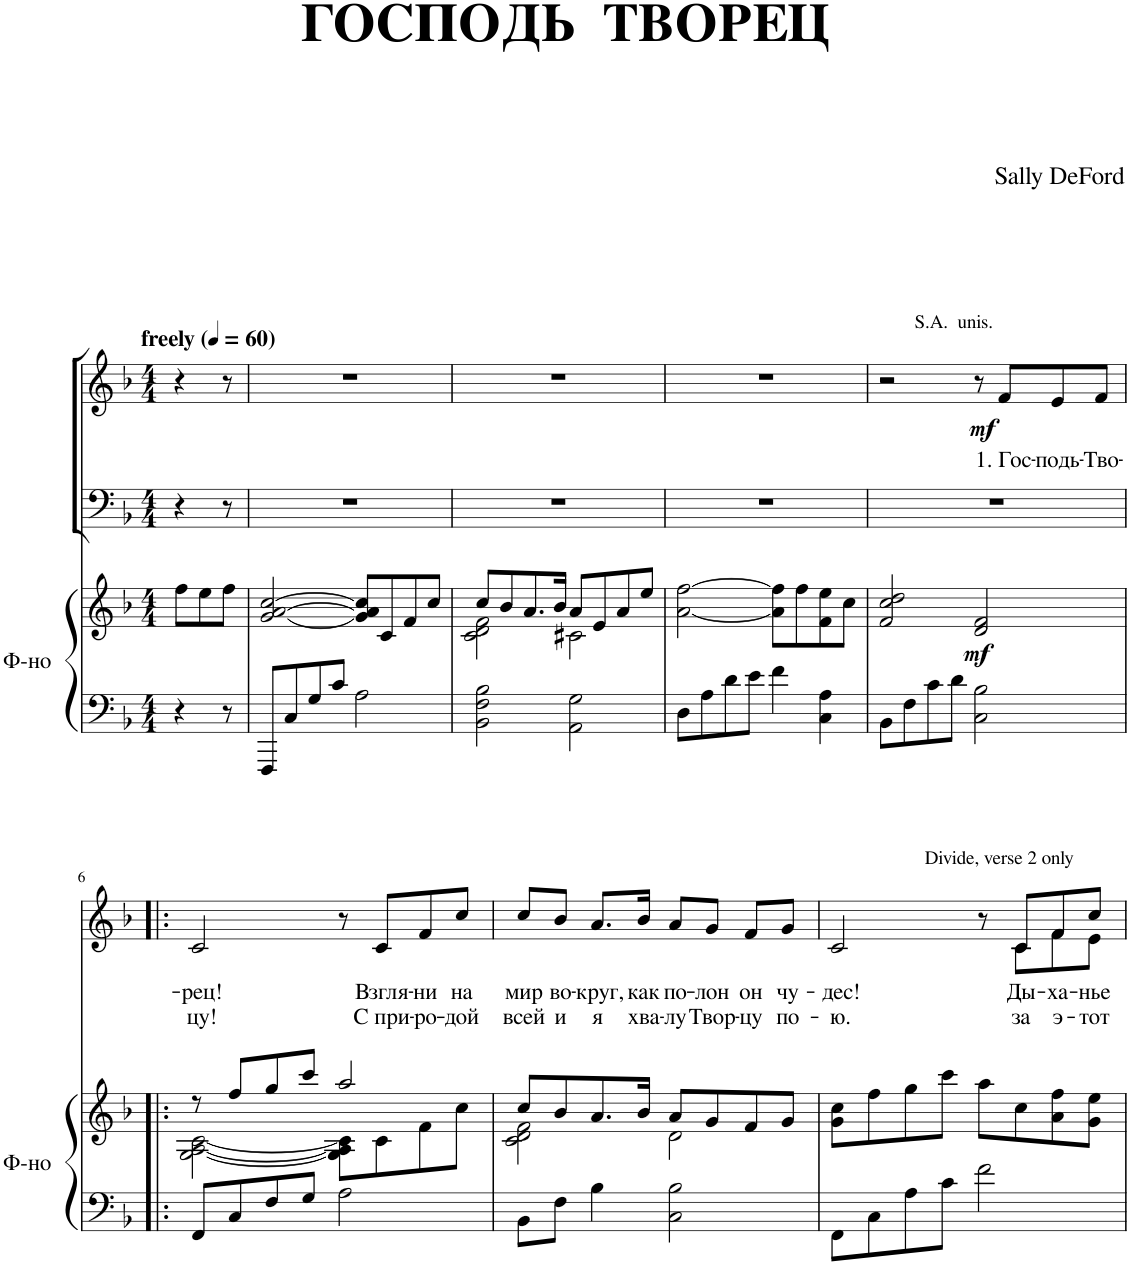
**kern	**kern	**dynam	**kern	**kern	**text	**text	**text	**dynam
*part3	*part3	*part3	*part2	*part1	*part1	*part1	*part1	*part1
*staff4	*staff3	*staff3/4	*staff2	*staff1	*staff1	*staff1	*staff1	*staff1
*I"Ф-но	*	*	*I"Бас	*I"Сопрано	*	*	*	*
*clefF4	*clefG2	*	*clefF4	*clefG2	*	*	*	*
*k[b-]	*k[b-]	*	*k[b-]	*k[b-]	*	*	*	*
*M4/4	*M4/4	*	*M4/4	*M4/4	*	*	*	*
*MM60	*MM60	*	*MM60	*MM60	*	*	*	*
=1	=1	=1	=1	=1	=1	=1	=1	=1
!	!	!	!	!LO:TX:a:B:t=freely	!	!	!	!
4r	8ff\L	.	4r	4r	.	.	.	.
.	8ee\	.	.	.	.	.	.	.
8r	8ff\J	.	8r	8r	.	.	.	.
=2	=2	=2	=2	=2	=2	=2	=2	=2
8FFF/L	[2g/ [2a/ [2cc/	.	1r	1r	.	.	.	.
8C/	.	.	.	.	.	.	.	.
8G/	.	.	.	.	.	.	.	.
8c/J	.	.	.	.	.	.	.	.
2A\	8g/] 8a/] 8cc/]L	.	.	.	.	.	.	.
.	8c/	.	.	.	.	.	.	.
.	8f/	.	.	.	.	.	.	.
.	8cc/J	.	.	.	.	.	.	.
=3	=3	=3	=3	=3	=3	=3	=3	=3
*	*^	*	*	*	*	*	*	*
2BB-\ 2F\ 2B-\	8cc/L	2c\ 2d\ 2f\	.	1r	1r	.	.	.	.
.	8b-/	.	.	.	.	.	.	.	.
.	8.a/	.	.	.	.	.	.	.	.
.	16b-/Jk	.	.	.	.	.	.	.	.
2AA\ 2G\	8a/L	2c#X\	.	.	.	.	.	.	.
.	8e/	.	.	.	.	.	.	.	.
.	8a/	.	.	.	.	.	.	.	.
.	8ee/J	.	.	.	.	.	.	.	.
*	*v	*v	*	*	*	*	*	*	*
=4	=4	=4	=4	=4	=4	=4	=4	=4
8D\L	[2a\ [2ff\	.	1r	1r	.	.	.	.
8A\	.	.	.	.	.	.	.	.
8d\	.	.	.	.	.	.	.	.
8e\J	.	.	.	.	.	.	.	.
4f\	8a\] 8ff\]L	.	.	.	.	.	.	.
.	8ff\	.	.	.	.	.	.	.
4C\ 4A\	8f\ 8ee\	.	.	.	.	.	.	.
.	8cc\J	.	.	.	.	.	.	.
=5	=5	=5	=5	=5	=5	=5	=5	=5
!	!	!	!	!LO:TX:a:t=S.A.  unis.	!	!	!	!
8BB-\L	2f/ 2cc/ 2dd/	.	1r	2r	.	.	.	.
8F\	.	.	.	.	.	.	.	.
8c\	.	.	.	.	.	.	.	.
8d\J	.	.	.	.	.	.	.	.
!	!	!LO:DY:b	!	!	!	!	!	!LO:DY:b
2C\ 2B-\	2d/ 2f/	mf	.	8r	.	.	.	mf
!	!	!	!	!	!	!LO:LY:b	!	!
.	.	.	.	8f/L	.	1. Гос-	.	.
!	!	!	!	!	!	!LO:LY:b	!	!
.	.	.	.	8e/	.	-подь-	.	.
!	!	!	!	!	!	!LO:LY:b	!	!
.	.	.	.	8f/J	.	-Тво-	.	.
!!LO:LB:g=z
=6!|:	=6!|:	=6!|:	=6!|:	=6!|:	=6!|:	=6!|:	=6!|:	=6!|:
*	*^	*	*	*	*	*	*	*
!	!	!	!	!	!	!	!LO:LY:b	!LO:LY:b	!
8FF/L	8r	[2G\ [2A\ [2c\	.	1r	2c/	.	-рец!	цу!	.
8C/	8ff/L	.	.	.	.	.	.	.	.
8F/	8gg/	.	.	.	.	.	.	.	.
8G/J	8ccc/J	.	.	.	.	.	.	.	.
2A\	2aa/	8G\] 8A\] 8c\]L	.	.	8r	.	.	.	.
!	!	!	!	!	!	!	!LO:LY:b	!LO:LY:b	!
.	.	8c\	.	.	8c/L	.	Взгля-	С при-	.
!	!	!	!	!	!	!	!LO:LY:b	!LO:LY:b	!
.	.	8f\	.	.	8f/	.	-ни	-ро-	.
!	!	!	!	!	!	!	!LO:LY:b	!LO:LY:b	!
.	.	8cc\J	.	.	8cc/J	.	на	-дой	.
=7	=7	=7	=7	=7	=7	=7	=7	=7	=7
!	!	!	!	!	!	!	!LO:LY:b	!LO:LY:b	!
8BB-\L	8cc/L	2c\ 2d\ 2f\	.	1r	8cc/L	.	мир	всей	.
!	!	!	!	!	!	!	!LO:LY:b	!LO:LY:b	!
8F\J	8b-/	.	.	.	8b-/J	.	во-	и	.
!	!	!	!	!	!	!	!LO:LY:b	!LO:LY:b	!
4B-\	8.a/	.	.	.	8.a/L	.	-круг,	я	.
!	!	!	!	!	!	!	!LO:LY:b	!LO:LY:b	!
.	16b-/Jk	.	.	.	16b-/Jk	.	как	хва-	.
!	!	!	!	!	!	!	!LO:LY:b	!LO:LY:b	!
2C\ 2B-\	8a/L	2d\	.	.	8a/L	.	по-	-лу	.
!	!	!	!	!	!	!	!LO:LY:b	!LO:LY:b	!
.	8g/	.	.	.	8g/J	.	-лон	Твор-	.
!	!	!	!	!	!	!	!LO:LY:b	!LO:LY:b	!
.	8f/	.	.	.	8f/L	.	он	-цу	.
!	!	!	!	!	!	!	!LO:LY:b	!LO:LY:b	!
.	8g/J	.	.	.	8g/J	.	чу-	по-	.
*	*v	*v	*	*	*	*	*	*	*
=8	=8	=8	=8	=8	=8	=8	=8	=8
!	!	!	!	!LO:TX:a:t=Divide, verse 2 only	!	!	!	!
!	!	!	!	!	!	!LO:LY:b	!LO:LY:b	!
*	*	*	*	*^	*	*	*	*
8FF\L	8g\ 8cc\L	.	1r	2c/	8ryy	.	-дес!	-ю.	.
*	*	*	*	*v	*v	*	*	*	*
8C\	8ff\	.	.	.	.	.	.	.
8A\	8gg\	.	.	.	.	.	.	.
8c\J	8ccc\J	.	.	.	.	.	.	.
2f\	8aa\L	.	.	8r	.	.	.	.
!	!	!	!	!	!	!LO:LY:b	!LO:LY:b	!
*	*	*	*	*^	*	*	*	*
.	8cc\	.	.	8c/L	8c\L	.	Ды-	за	.
!	!	!	!	!	!	!	!LO:LY:b	!LO:LY:b	!
.	8a\ 8ff\	.	.	8f/	8f\	.	-ха-	э-	.
!	!	!	!	!	!	!	!LO:LY:b	!LO:LY:b	!
.	8g\ 8ee\J	.	.	8cc/J	8e\J	.	-нье	-тот	.
*	*	*	*	*v	*v	*	*	*	*
=	=	=	=	=	=	=	=	=
*-	*-	*-	*-	*-	*-	*-	*-	*-
